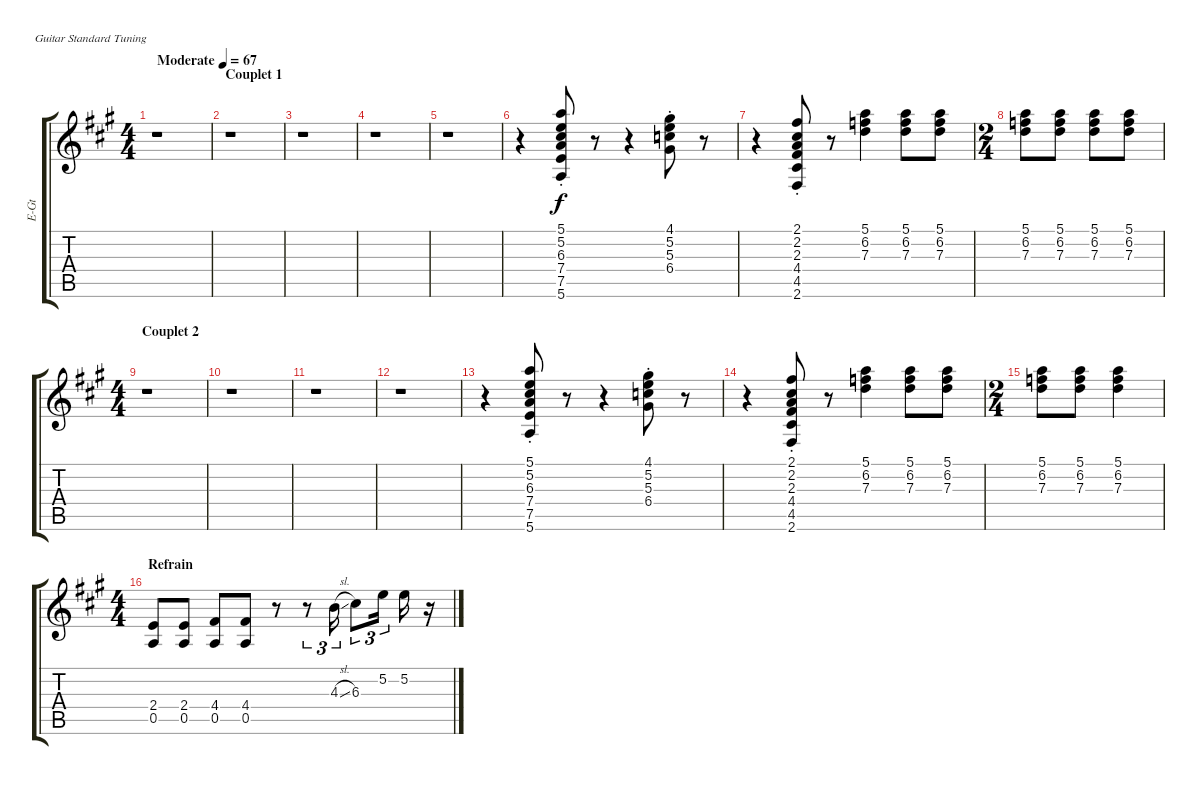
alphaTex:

\bracketExtendMode groupsimilarinstruments
\otherSystemsTrackNameOrientation horizontal
\track ("Guitare lead" "E-Gt") {instrument overdrivenguitar}
\staff {score tabs}
\tuning (E4 B3 G3 D3 A2 E2)
\ts (4 4)
\beaming (8 2 2 2 2)
\tempo (67 "Moderate")
\clef g2
\ks a
r.1{dy f instrument overdrivenguitar} |
\section ("" "Couplet 1")
r.1 |
r.1 |
r.1 |
r.1 |
r.4 (5.1{st acc forcenatural} 5.2{st acc forcenatural} 6.3{st acc #} 7.4{st acc forcenatural} 7.5{st acc forcenatural} 5.6{st acc forcenatural}).8 r.8 r.4 (5.2{st acc forcenatural} 5.3{st acc forcenatural} 6.4{st acc #} 4.1{st acc #}).8 r.8 |
r.4 (2.1{st acc #} 2.2{st acc #} 2.3{st acc forcenatural} 4.4{st acc #} 4.5{st acc #} 2.6{st acc #}).8 r.8 (5.1{acc forcenatural} 6.2{acc forcenatural} 7.3{acc forcenatural}).4 (5.1{acc forcenatural} 6.2{acc forcenatural} 7.3{acc forcenatural}).8 (5.1{acc forcenatural} 6.2{acc forcenatural} 7.3{acc forcenatural}).8 |
\ts (2 4)
\beaming (8 2 2)
(5.1{acc forcenatural} 6.2{acc forcenatural} 7.3{acc forcenatural}).8 (5.1{acc forcenatural} 6.2{acc forcenatural} 7.3{acc forcenatural}).8 (5.1{acc forcenatural} 6.2{acc forcenatural} 7.3{acc forcenatural}).8 (5.1{acc forcenatural} 6.2{acc forcenatural} 7.3{acc forcenatural}).8 |
\ts (4 4)
\beaming (8 2 2 2 2)
\section ("" "Couplet 2")
r.1 |
r.1 |
r.1 |
r.1 |
r.4 (5.1{st acc forcenatural} 5.2{st acc forcenatural} 6.3{st acc #} 7.4{st acc forcenatural} 7.5{st acc forcenatural} 5.6{st acc forcenatural}).8 r.8 r.4 (5.2{st acc forcenatural} 5.3{st acc forcenatural} 6.4{st acc #} 4.1{st acc #}).8 r.8 |
r.4 (2.1{st acc #} 2.2{st acc #} 2.3{st acc forcenatural} 4.4{st acc #} 4.5{st acc #} 2.6{st acc #}).8 r.8 (5.1{acc forcenatural} 6.2{acc forcenatural} 7.3{acc forcenatural}).4 (5.1{acc forcenatural} 6.2{acc forcenatural} 7.3{acc forcenatural}).8 (5.1{acc forcenatural} 6.2{acc forcenatural} 7.3{acc forcenatural}).8 |
\ts (2 4)
\beaming (8 2 2)
(5.1{acc forcenatural} 6.2{acc forcenatural} 7.3{acc forcenatural}).8 (5.1{acc forcenatural} 6.2{acc forcenatural} 7.3{acc forcenatural}).8 (5.1{acc forcenatural} 6.2{acc forcenatural} 7.3{acc forcenatural}).4 |
\ts (4 4)
\beaming (8 2 2 2 2)
\section ("" "Refrain")
(0.5{acc forcenatural} 2.4{acc forcenatural}).8 (0.5{acc forcenatural} 2.4{acc forcenatural}).8 (0.5{acc forcenatural} 4.4{acc #}).8 (0.5{acc forcenatural} 4.4{acc #}).8 r.8 r.8{tu (3 2)} 4.3{sl acc forcenatural}.16{tu (3 2)} 6.3{acc #}.8{tu (3 2)} 5.2{acc forcenatural}.16{tu (3 2)} 5.2{acc forcenatural}.16 r.16
